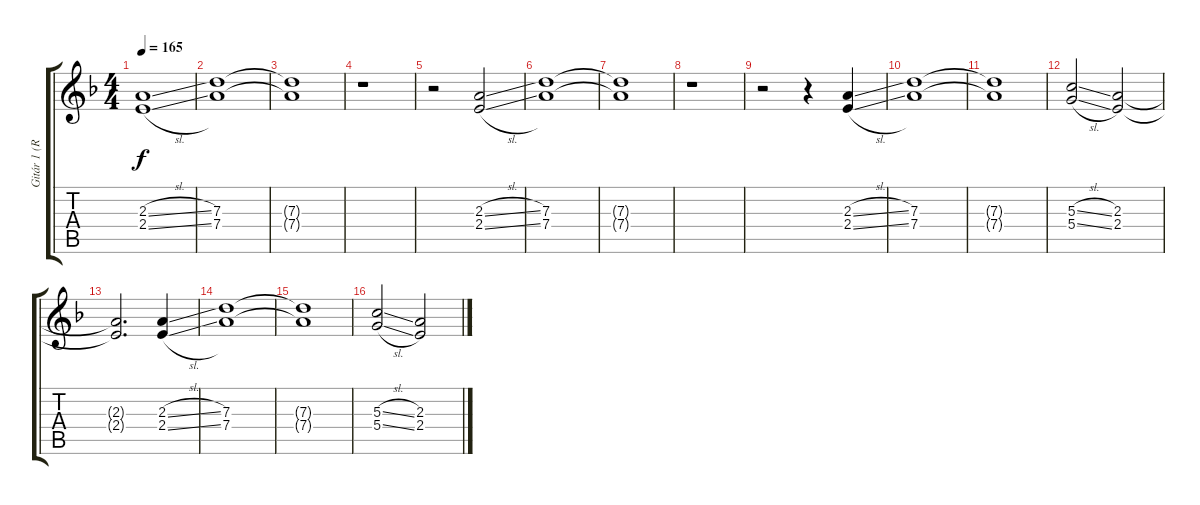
\track ("Gitár 1 (Ritchie Blackmore)" "Gitár 1 (R") {instrument distortionguitar}
\staff {score tabs}
\tuning (E4 B3 G3 D3 A2 E2) {hide}
\ts (4 4)
\tempo 165
\clef g2
\ks f
(2.3{sl} 2.4{sl}).1{dy f instrument distortionguitar} |
(7.3 7.4).1 |
(7.3{t} 7.4{t}).1 |
r.1 |
r.2 (2.3{sl} 2.4{sl}).2 |
(7.3 7.4).1 |
(7.3{t} 7.4{t}).1 |
r.1 |
r.2 r.4 (2.3{sl} 2.4{sl}).4 |
(7.3 7.4).1 |
(7.3{t} 7.4{t}).1 |
(5.3{sl} 5.4{sl}).2 (2.3 2.4).2 |
(2.3{t} 2.4{t}).2{d} (2.3{sl} 2.4{sl}).4 |
(7.3 7.4).1 |
(7.3{t} 7.4{t}).1 |
(5.3{sl} 5.4{sl}).2 (2.3 2.4).2
